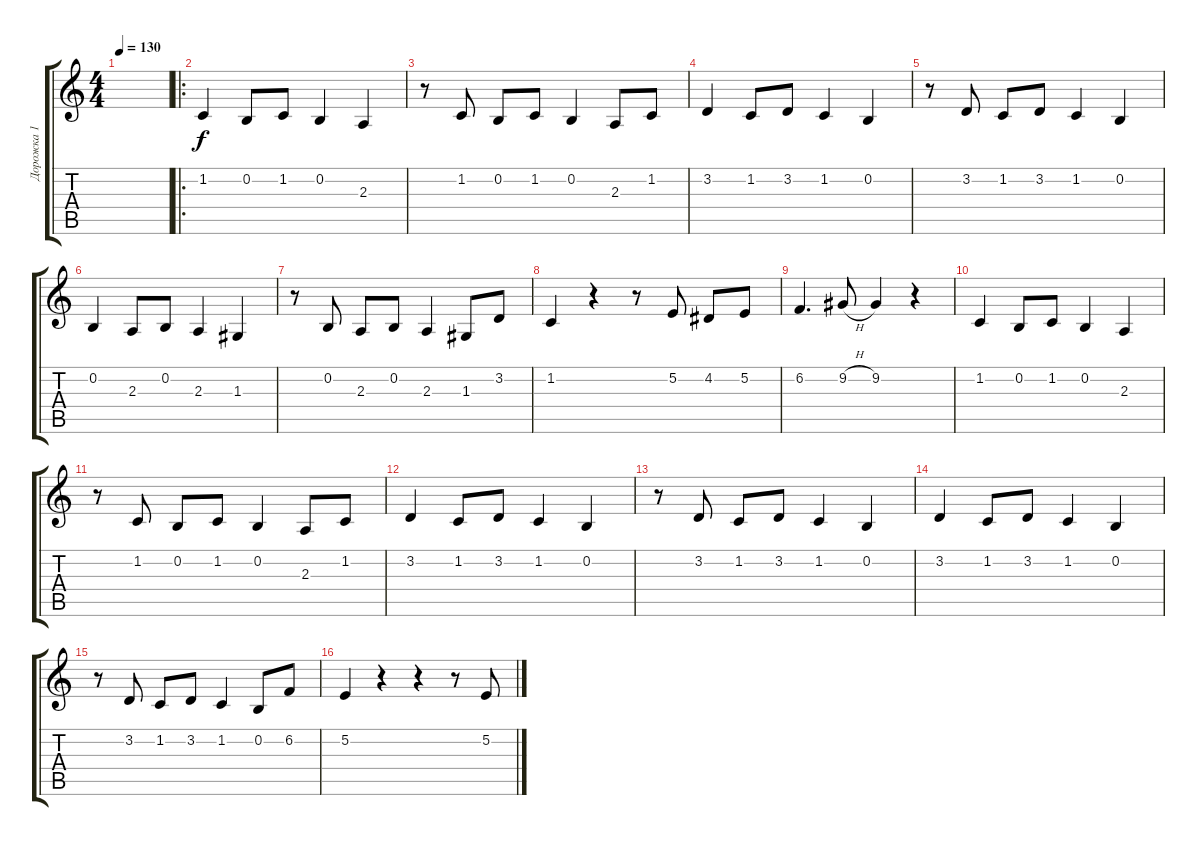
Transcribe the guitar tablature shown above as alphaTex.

\track ("Дорожка 1" "Дорожка 1") {instrument acousticgrandpiano}
\staff {score tabs}
\tuning (E4 B3 G3 D3 A2 E2) {hide}
\ts (4 4)
\tempo 130
\clef g2
\ks c
|
\ro
1.2.4 0.2.8 1.2.8 0.2.4 2.3.4 |
r.8 1.2.8 0.2.8 1.2.8 0.2.4 2.3.8 1.2.8 |
3.2.4 1.2.8 3.2.8 1.2.4 0.2.4 |
r.8 3.2.8 1.2.8 3.2.8 1.2.4 0.2.4 |
0.2.4 2.3.8 0.2.8 2.3.4 1.3.4 |
r.8 0.2.8 2.3.8 0.2.8 2.3.4 1.3.8 3.2.8 |
1.2.4 r.4 r.8 5.2.8 4.2.8 5.2.8 |
6.2.4{d} 9.2{h}.8 9.2.4 r.4 |
1.2.4 0.2.8 1.2.8 0.2.4 2.3.4 |
r.8 1.2.8 0.2.8 1.2.8 0.2.4 2.3.8 1.2.8 |
3.2.4 1.2.8 3.2.8 1.2.4 0.2.4 |
r.8 3.2.8 1.2.8 3.2.8 1.2.4 0.2.4 |
3.2.4 1.2.8 3.2.8 1.2.4 0.2.4 |
r.8 3.2.8 1.2.8 3.2.8 1.2.4 0.2.8 6.2.8 |
5.2.4 r.4 r.4 r.8 5.2.8
